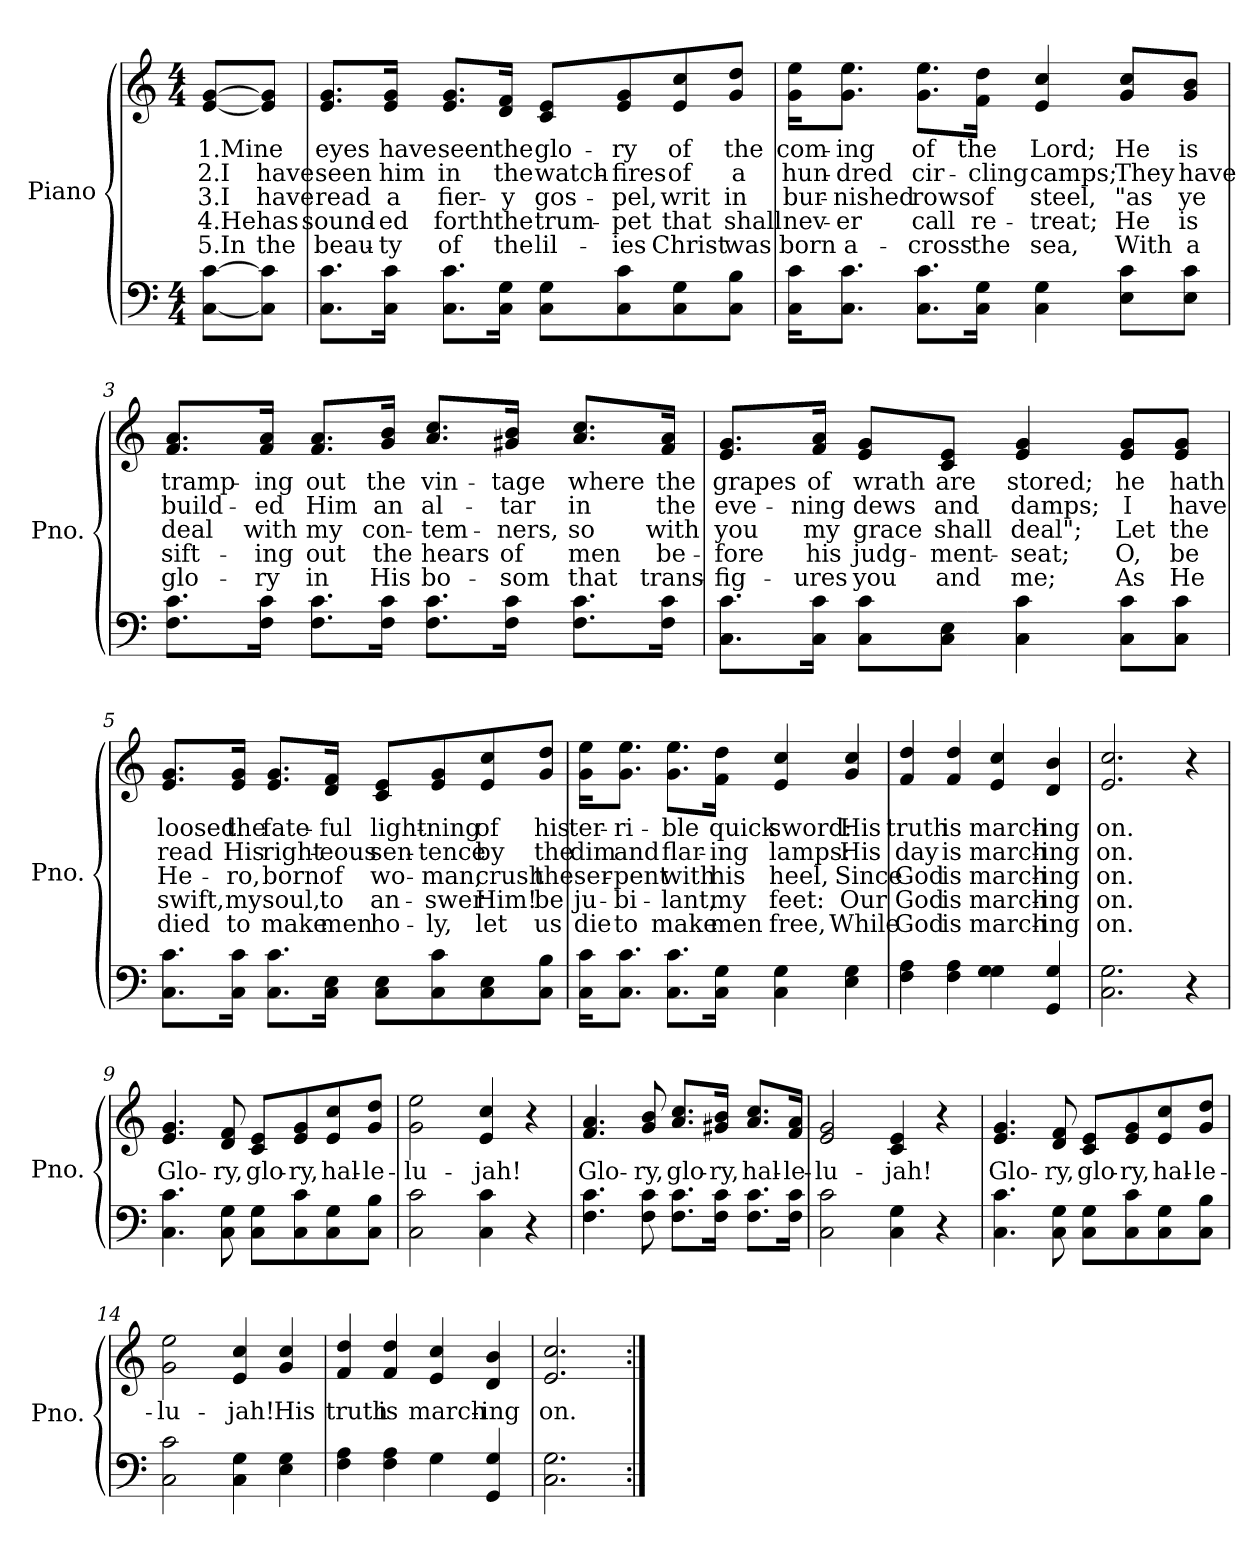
**kern	**kern	**text	**text	**text	**text	**text
*part1	*part1	*part1	*part1	*part1	*part1	*part1
*staff2	*staff1	*staff1	*staff1	*staff1	*staff1	*staff1
*I"Piano	*	*	*	*	*	*
*I'Pno.	*	*	*	*	*	*
*clefF4	*clefG2	*	*	*	*	*
*k[]	*k[]	*	*	*	*	*
*M4/4	*M4/4	*	*	*	*	*
=	=	=	=	=	=	=
!	!	!LO:LY:b	!LO:LY:b	!LO:LY:b	!LO:LY:b	!LO:LY:b
[8C\ [8c\L	[8e/ [8g/L	1.Mine	2.I	3.I	4.He	5.In
!	!	!	!LO:LY:b	!LO:LY:b	!LO:LY:b	!LO:LY:b
8C\] 8c\]J	8e/] 8g/]J	.	have	have	has	the
=1	=1	=1	=1	=1	=1	=1
!	!	!LO:LY:b	!LO:LY:b	!LO:LY:b	!LO:LY:b	!LO:LY:b
8.C\ 8.c\L	8.e/ 8.g/L	eyes	seen	read	sound-	beau-
!	!	!LO:LY:b	!LO:LY:b	!LO:LY:b	!LO:LY:b	!LO:LY:b
16C\ 16c\Jk	16e/ 16g/Jk	have	him	a	-ed	-ty
!	!	!LO:LY:b	!LO:LY:b	!LO:LY:b	!LO:LY:b	!LO:LY:b
8.C\ 8.c\L	8.e/ 8.g/L	seen	in	fier-	forth	of
!	!	!LO:LY:b	!LO:LY:b	!LO:LY:b	!LO:LY:b	!LO:LY:b
16C\ 16G\Jk	16d/ 16f/Jk	the	the	-y	the	the
!	!	!LO:LY:b	!LO:LY:b	!LO:LY:b	!LO:LY:b	!LO:LY:b
8C\ 8G\L	8c/ 8e/L	glo-	watch-	gos-	trum-	lil-
!	!	!LO:LY:b	!LO:LY:b	!LO:LY:b	!LO:LY:b	!LO:LY:b
8C\ 8c\	8e/ 8g/	-ry	-fires	-pel,	-pet	-ies
!	!	!LO:LY:b	!LO:LY:b	!LO:LY:b	!LO:LY:b	!LO:LY:b
8C\ 8G\	8e/ 8cc/	of	of	writ	that	Christ
!	!	!LO:LY:b	!LO:LY:b	!LO:LY:b	!LO:LY:b	!LO:LY:b
8C\ 8B\J	8g/ 8dd/J	the	a	in	shall	was
=2	=2	=2	=2	=2	=2	=2
!	!	!LO:LY:b	!LO:LY:b	!LO:LY:b	!LO:LY:b	!LO:LY:b
16C\ 16c\KL	16g\ 16ee\KL	com-	hun-	bur-	nev-	born
!	!	!LO:LY:b	!LO:LY:b	!LO:LY:b	!LO:LY:b	!LO:LY:b
8.C\ 8.c\J	8.g\ 8.ee\J	-ing	-dred	-nished	-er	a-
!	!	!LO:LY:b	!LO:LY:b	!LO:LY:b	!LO:LY:b	!LO:LY:b
8.C\ 8.c\L	8.g\ 8.ee\L	of	cir-	rows	call	-cross
!	!	!LO:LY:b	!LO:LY:b	!LO:LY:b	!LO:LY:b	!LO:LY:b
16C\ 16G\Jk	16f\ 16dd\Jk	the	-cling	of	re-	the
!	!	!LO:LY:b	!LO:LY:b	!LO:LY:b	!LO:LY:b	!LO:LY:b
4C\ 4G\	4e/ 4cc/	Lord;	camps;	steel,	-treat;	sea,
!	!	!LO:LY:b	!LO:LY:b	!LO:LY:b	!LO:LY:b	!LO:LY:b
8E\ 8c\L	8g/ 8cc/L	He	They	"as	He	With
!	!	!LO:LY:b	!LO:LY:b	!LO:LY:b	!LO:LY:b	!LO:LY:b
8E\ 8c\J	8g/ 8b/J	is	have	ye	is	a
!!LO:LB:g=z
=3	=3	=3	=3	=3	=3	=3
!	!	!LO:LY:b	!LO:LY:b	!LO:LY:b	!LO:LY:b	!LO:LY:b
8.F\ 8.c\L	8.f/ 8.a/L	tramp-	build-	deal	sift-	glo-
!	!	!LO:LY:b	!LO:LY:b	!LO:LY:b	!LO:LY:b	!LO:LY:b
16F\ 16c\Jk	16f/ 16a/Jk	-ing	-ed	with	-ing	-ry
!	!	!LO:LY:b	!LO:LY:b	!LO:LY:b	!LO:LY:b	!LO:LY:b
8.F\ 8.c\L	8.f/ 8.a/L	out	Him	my	out	in
!	!	!LO:LY:b	!LO:LY:b	!LO:LY:b	!LO:LY:b	!LO:LY:b
16F\ 16c\Jk	16g/ 16b/Jk	the	an	con-	the	His
!	!	!LO:LY:b	!LO:LY:b	!LO:LY:b	!LO:LY:b	!LO:LY:b
8.F\ 8.c\L	8.a/ 8.cc/L	vin-	al-	-tem-	hears	bo-
!	!	!LO:LY:b	!LO:LY:b	!LO:LY:b	!LO:LY:b	!LO:LY:b
16F\ 16c\Jk	16g#X/ 16b/Jk	-tage	-tar	-ners,	of	-som
!	!	!LO:LY:b	!LO:LY:b	!LO:LY:b	!LO:LY:b	!LO:LY:b
8.F\ 8.c\L	8.a/ 8.cc/L	where	in	so	men	that
!	!	!LO:LY:b	!LO:LY:b	!LO:LY:b	!LO:LY:b	!LO:LY:b
16F\ 16c\Jk	16f/ 16a/Jk	the	the	with	be-	trans-
=4	=4	=4	=4	=4	=4	=4
!	!	!LO:LY:b	!LO:LY:b	!LO:LY:b	!LO:LY:b	!LO:LY:b
8.C\ 8.c\L	8.e/ 8.g/L	grapes	eve-	you	-fore	-fig-
!	!	!LO:LY:b	!LO:LY:b	!LO:LY:b	!LO:LY:b	!LO:LY:b
16C\ 16c\Jk	16f/ 16a/Jk	of	-ning	my	his	-ures
!	!	!LO:LY:b	!LO:LY:b	!LO:LY:b	!LO:LY:b	!LO:LY:b
8C\ 8c\L	8e/ 8g/L	wrath	dews	grace	judg-	you
!	!	!LO:LY:b	!LO:LY:b	!LO:LY:b	!LO:LY:b	!LO:LY:b
8C\ 8E\J	8c/ 8e/J	are	and	shall	-ment-	and
!	!	!LO:LY:b	!LO:LY:b	!LO:LY:b	!LO:LY:b	!LO:LY:b
4C\ 4c\	4e/ 4g/	stored;	damps;	deal";	-seat;	me;
!	!	!LO:LY:b	!LO:LY:b	!LO:LY:b	!LO:LY:b	!LO:LY:b
8C\ 8c\L	8e/ 8g/L	he	I	Let	O,	As
!	!	!LO:LY:b	!LO:LY:b	!LO:LY:b	!LO:LY:b	!LO:LY:b
8C\ 8c\J	8e/ 8g/J	hath	have	the	be	He
=5	=5	=5	=5	=5	=5	=5
!	!	!LO:LY:b	!LO:LY:b	!LO:LY:b	!LO:LY:b	!LO:LY:b
8.C\ 8.c\L	8.e/ 8.g/L	loosed	read	He-	swift,	died
!	!	!LO:LY:b	!LO:LY:b	!LO:LY:b	!LO:LY:b	!LO:LY:b
16C\ 16c\Jk	16e/ 16g/Jk	the	His	-ro,	my	to
!	!	!LO:LY:b	!LO:LY:b	!LO:LY:b	!LO:LY:b	!LO:LY:b
8.C\ 8.c\L	8.e/ 8.g/L	fate-	right-	born	soul,	make
!	!	!LO:LY:b	!LO:LY:b	!LO:LY:b	!LO:LY:b	!LO:LY:b
16C\ 16E\Jk	16d/ 16f/Jk	-ful	-eous	of	to	men
!	!	!LO:LY:b	!LO:LY:b	!LO:LY:b	!LO:LY:b	!LO:LY:b
8C\ 8E\L	8c/ 8e/L	light-	sen-	wo-	an-	ho-
!	!	!LO:LY:b	!LO:LY:b	!LO:LY:b	!LO:LY:b	!LO:LY:b
8C\ 8c\	8e/ 8g/	-ning	-tence	-man,	-swer	-ly,
!	!	!LO:LY:b	!LO:LY:b	!LO:LY:b	!LO:LY:b	!LO:LY:b
8C\ 8E\	8e/ 8cc/	of	by	crush	Him!	let
!	!	!LO:LY:b	!LO:LY:b	!LO:LY:b	!LO:LY:b	!LO:LY:b
8C\ 8B\J	8g/ 8dd/J	his	the	the	be	us
!!LO:LB:g=z
=6	=6	=6	=6	=6	=6	=6
!	!	!LO:LY:b	!LO:LY:b	!LO:LY:b	!LO:LY:b	!LO:LY:b
16C\ 16c\KL	16g\ 16ee\KL	ter-	dim	ser-	ju-	die
!	!	!LO:LY:b	!LO:LY:b	!LO:LY:b	!LO:LY:b	!LO:LY:b
8.C\ 8.c\J	8.g\ 8.ee\J	-ri-	and	-pent	-bi-	to
!	!	!LO:LY:b	!LO:LY:b	!LO:LY:b	!LO:LY:b	!LO:LY:b
8.C\ 8.c\L	8.g\ 8.ee\L	-ble	flar-	with	-lant,	make
!	!	!LO:LY:b	!LO:LY:b	!LO:LY:b	!LO:LY:b	!LO:LY:b
16C\ 16G\Jk	16f\ 16dd\Jk	quick	-ing	his	my	men
!	!	!LO:LY:b	!LO:LY:b	!LO:LY:b	!LO:LY:b	!LO:LY:b
4C\ 4G\	4e/ 4cc/	sword:	lamps:	heel,	feet:	free,
!	!	!LO:LY:b	!LO:LY:b	!LO:LY:b	!LO:LY:b	!LO:LY:b
4E\ 4G\	4g/ 4cc/	His	His	Since	Our	While
=7	=7	=7	=7	=7	=7	=7
!	!	!LO:LY:b	!LO:LY:b	!LO:LY:b	!LO:LY:b	!LO:LY:b
4F\ 4A\	4f/ 4dd/	truth	day	God	God	God
!	!	!LO:LY:b	!LO:LY:b	!LO:LY:b	!LO:LY:b	!LO:LY:b
4F\ 4A\	4f/ 4dd/	is	is	is	is	is
!	!	!LO:LY:b	!LO:LY:b	!LO:LY:b	!LO:LY:b	!LO:LY:b
4G\ 4G\	4e/ 4cc/	march-	march-	march-	march-	march-
!	!	!LO:LY:b	!LO:LY:b	!LO:LY:b	!LO:LY:b	!LO:LY:b
4GG/ 4G/	4d/ 4b/	-ing	-ing	-ing	-ing	-ing
=8	=8	=8	=8	=8	=8	=8
!	!	!LO:LY:b	!LO:LY:b	!LO:LY:b	!LO:LY:b	!LO:LY:b
2.C\ 2.G\	2.e/ 2.cc/	on.	on.	on.	on.	on.
4r	4r	.	.	.	.	.
=9	=9	=9	=9	=9	=9	=9
!	!	!LO:LY:b	!	!	!	!
4.C\ 4.c\	4.e/ 4.g/	Glo-	.	.	.	.
!	!	!LO:LY:b	!	!	!	!
8C\ 8G\	8d/ 8f/	-ry,	.	.	.	.
!	!	!LO:LY:b	!	!	!	!
8C\ 8G\L	8c/ 8e/L	glo-	.	.	.	.
!	!	!LO:LY:b	!	!	!	!
8C\ 8c\	8e/ 8g/	-ry,	.	.	.	.
!	!	!LO:LY:b	!	!	!	!
8C\ 8G\	8e/ 8cc/	hal-	.	.	.	.
!	!	!LO:LY:b	!	!	!	!
8C\ 8B\J	8g/ 8dd/J	-le-	.	.	.	.
=10	=10	=10	=10	=10	=10	=10
!	!	!LO:LY:b	!	!	!	!
2C\ 2c\	2g\ 2ee\	-lu-	.	.	.	.
!	!	!LO:LY:b	!	!	!	!
4C\ 4c\	4e/ 4cc/	-jah!	.	.	.	.
4r	4r	.	.	.	.	.
=11	=11	=11	=11	=11	=11	=11
!	!	!LO:LY:b	!	!	!	!
4.F\ 4.c\	4.f/ 4.a/	Glo-	.	.	.	.
!	!	!LO:LY:b	!	!	!	!
8F\ 8c\	8g/ 8b/	-ry,	.	.	.	.
!	!	!LO:LY:b	!	!	!	!
8.F\ 8.c\L	8.a/ 8.cc/L	glo-	.	.	.	.
!	!	!LO:LY:b	!	!	!	!
16F\ 16c\Jk	16g#X/ 16b/Jk	-ry,	.	.	.	.
!	!	!LO:LY:b	!	!	!	!
8.F\ 8.c\L	8.a/ 8.cc/L	hal-	.	.	.	.
!	!	!LO:LY:b	!	!	!	!
16F\ 16c\Jk	16f/ 16a/Jk	-le-	.	.	.	.
!!LO:LB:g=z
=12	=12	=12	=12	=12	=12	=12
!	!	!LO:LY:b	!	!	!	!
2C\ 2c\	2e/ 2g/	-lu-	.	.	.	.
!	!	!LO:LY:b	!	!	!	!
4C\ 4G\	4c/ 4e/	-jah!	.	.	.	.
4r	4r	.	.	.	.	.
=13	=13	=13	=13	=13	=13	=13
!	!	!LO:LY:b	!	!	!	!
4.C\ 4.c\	4.e/ 4.g/	Glo-	.	.	.	.
!	!	!LO:LY:b	!	!	!	!
8C\ 8G\	8d/ 8f/	-ry,	.	.	.	.
!	!	!LO:LY:b	!	!	!	!
8C\ 8G\L	8c/ 8e/L	glo-	.	.	.	.
!	!	!LO:LY:b	!	!	!	!
8C\ 8c\	8e/ 8g/	-ry,	.	.	.	.
!	!	!LO:LY:b	!	!	!	!
8C\ 8G\	8e/ 8cc/	hal-	.	.	.	.
!	!	!LO:LY:b	!	!	!	!
8C\ 8B\J	8g/ 8dd/J	-le-	.	.	.	.
=14	=14	=14	=14	=14	=14	=14
!	!	!LO:LY:b	!	!	!	!
2C\ 2c\	2g\ 2ee\	-lu-	.	.	.	.
!	!	!LO:LY:b	!	!	!	!
4C\ 4G\	4e/ 4cc/	-jah!	.	.	.	.
!	!	!LO:LY:b	!	!	!	!
4E\ 4G\	4g/ 4cc/	His	.	.	.	.
=15	=15	=15	=15	=15	=15	=15
!	!	!LO:LY:b	!	!	!	!
4F\ 4A\	4f/ 4dd/	truth	.	.	.	.
!	!	!LO:LY:b	!	!	!	!
4F\ 4A\	4f/ 4dd/	is	.	.	.	.
!	!	!LO:LY:b	!	!	!	!
4G\	4e/ 4cc/	march-	.	.	.	.
!	!	!LO:LY:b	!	!	!	!
4GG/ 4G/	4d/ 4b/	-ing	.	.	.	.
=16	=16	=16	=16	=16	=16	=16
!	!	!LO:LY:b	!	!	!	!
2.C\ 2.G\	2.e/ 2.cc/	on.	.	.	.	.
=:|!	=:|!	=:|!	=:|!	=:|!	=:|!	=:|!
*-	*-	*-	*-	*-	*-	*-
